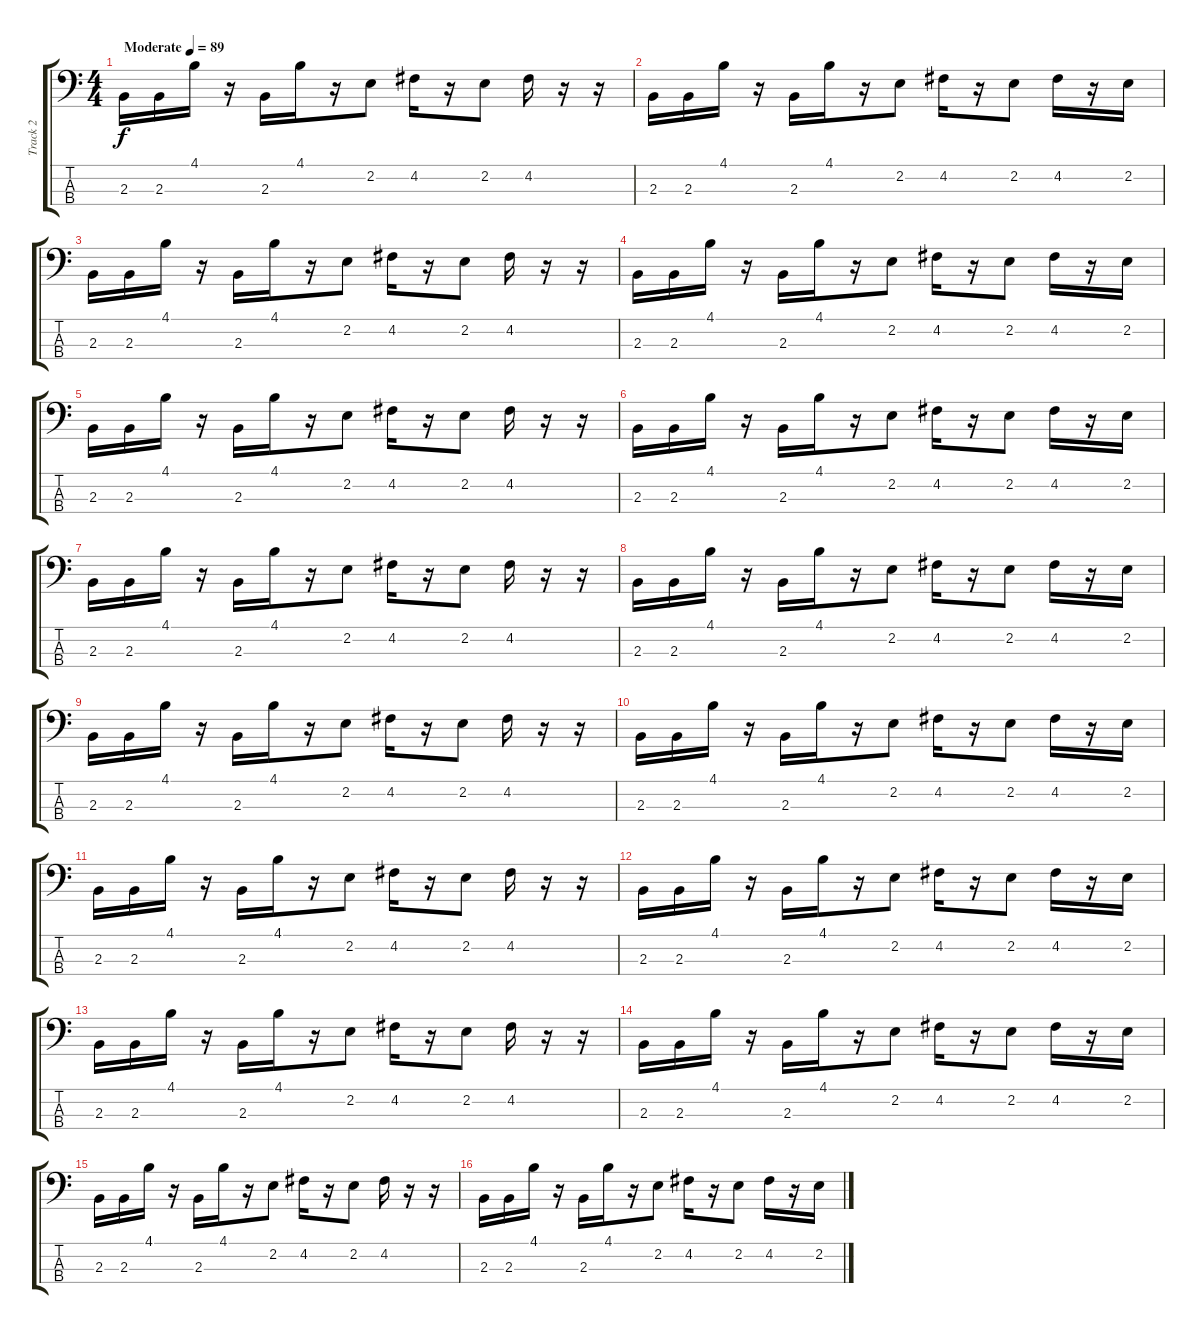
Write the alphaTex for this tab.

\track ("Track 2" "Track 2") {instrument acousticbass}
\staff {score tabs}
\tuning (G2 D2 A1 E1) {hide}
\ts (4 4)
\tempo (89 "Moderate")
\clef f4
\ks c
2.3.16{dy f instrument acousticbass} 2.3.16 4.1.16 r.16 2.3.16 4.1.16 r.16 2.2.8 4.2.16 r.16 2.2.8 4.2.16 r.16 r.16 |
2.3.16 2.3.16 4.1.16 r.16 2.3.16 4.1.16 r.16 2.2.8 4.2.16 r.16 2.2.8 4.2.16 r.16 2.2.16 |
2.3.16 2.3.16 4.1.16 r.16 2.3.16 4.1.16 r.16 2.2.8 4.2.16 r.16 2.2.8 4.2.16 r.16 r.16 |
2.3.16 2.3.16 4.1.16 r.16 2.3.16 4.1.16 r.16 2.2.8 4.2.16 r.16 2.2.8 4.2.16 r.16 2.2.16 |
2.3.16 2.3.16 4.1.16 r.16 2.3.16 4.1.16 r.16 2.2.8 4.2.16 r.16 2.2.8 4.2.16 r.16 r.16 |
2.3.16 2.3.16 4.1.16 r.16 2.3.16 4.1.16 r.16 2.2.8 4.2.16 r.16 2.2.8 4.2.16 r.16 2.2.16 |
2.3.16 2.3.16 4.1.16 r.16 2.3.16 4.1.16 r.16 2.2.8 4.2.16 r.16 2.2.8 4.2.16 r.16 r.16 |
2.3.16 2.3.16 4.1.16 r.16 2.3.16 4.1.16 r.16 2.2.8 4.2.16 r.16 2.2.8 4.2.16 r.16 2.2.16 |
2.3.16 2.3.16 4.1.16 r.16 2.3.16 4.1.16 r.16 2.2.8 4.2.16 r.16 2.2.8 4.2.16 r.16 r.16 |
2.3.16 2.3.16 4.1.16 r.16 2.3.16 4.1.16 r.16 2.2.8 4.2.16 r.16 2.2.8 4.2.16 r.16 2.2.16 |
2.3.16 2.3.16 4.1.16 r.16 2.3.16 4.1.16 r.16 2.2.8 4.2.16 r.16 2.2.8 4.2.16 r.16 r.16 |
2.3.16 2.3.16 4.1.16 r.16 2.3.16 4.1.16 r.16 2.2.8 4.2.16 r.16 2.2.8 4.2.16 r.16 2.2.16 |
2.3.16 2.3.16 4.1.16 r.16 2.3.16 4.1.16 r.16 2.2.8 4.2.16 r.16 2.2.8 4.2.16 r.16 r.16 |
2.3.16 2.3.16 4.1.16 r.16 2.3.16 4.1.16 r.16 2.2.8 4.2.16 r.16 2.2.8 4.2.16 r.16 2.2.16 |
2.3.16 2.3.16 4.1.16 r.16 2.3.16 4.1.16 r.16 2.2.8 4.2.16 r.16 2.2.8 4.2.16 r.16 r.16 |
2.3.16 2.3.16 4.1.16 r.16 2.3.16 4.1.16 r.16 2.2.8 4.2.16 r.16 2.2.8 4.2.16 r.16 2.2.16
